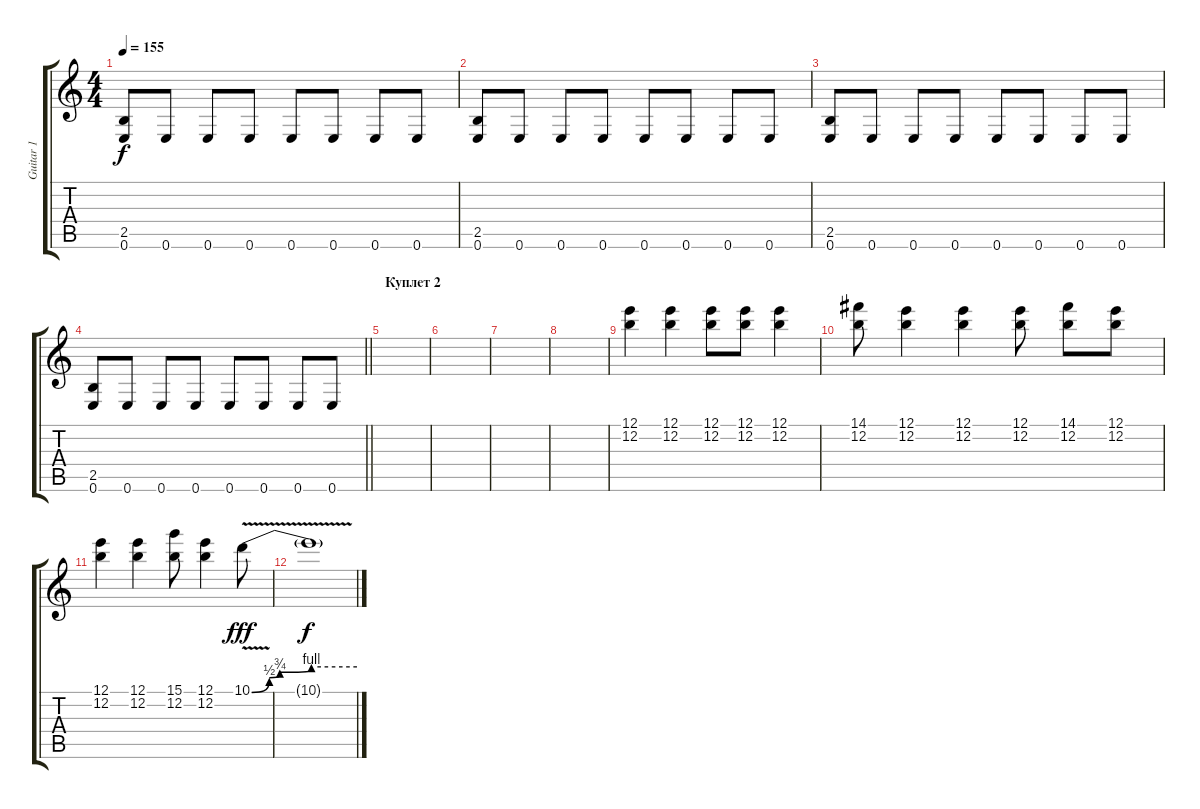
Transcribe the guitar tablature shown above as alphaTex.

\track ("Guitar 1" "Guitar 1") {instrument distortionguitar}
\staff {score tabs}
\tuning (E4 B3 G3 D3 A2 E2) {hide}
\ts (4 4)
\tempo 155
\clef g2
\ks c
(2.5 0.6).8{dy f volume 15 balance 0} 0.6.8 0.6.8 0.6.8 0.6.8 0.6.8 0.6.8 0.6.8 |
(2.5 0.6).8 0.6.8 0.6.8 0.6.8 0.6.8 0.6.8 0.6.8 0.6.8 |
(2.5 0.6).8 0.6.8 0.6.8 0.6.8 0.6.8 0.6.8 0.6.8 0.6.8 |
\barLineRight lightlight
(2.5 0.6).8 0.6.8 0.6.8 0.6.8 0.6.8 0.6.8 0.6.8 0.6.8 |
\section ("" "Куплет 2")
|
|
|
|
(12.1 12.2).4{volume 13} (12.1 12.2).4 (12.1 12.2).8 (12.1 12.2).8 (12.1 12.2).4 |
(14.1 12.2).8 (12.1 12.2).4 (12.1 12.2).4 (12.1 12.2).8 (14.1 12.2).8 (12.1 12.2).8 |
(12.1 12.2).4 (12.1 12.2).4 (15.1 12.2).8 (12.1 12.2).4 10.1{be (custom 0 0 10 2 16 3 34 4 60 4) v}.8{dy fff} |
10.1{t}.1{dy f}
